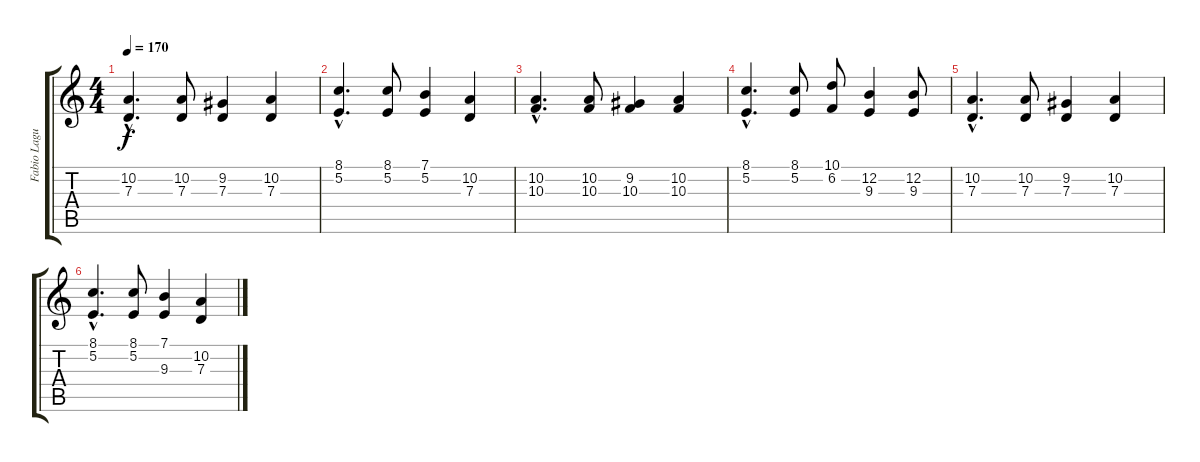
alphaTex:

\track ("Fabio Laguna" "Fabio Lagu") {instrument orchestrahit}
\staff {score tabs}
\tuning (E4 B3 G3 D3 A2 E2) {hide}
\ts (4 4)
\tempo 170
\clef g2
\ks c
(10.2{hac} 7.3{hac}).4{d dy f instrument orchestrahit} (10.2 7.3).8 (9.2 7.3).4 (10.2 7.3).4 |
(8.1{hac} 5.2{hac}).4{d} (8.1 5.2).8 (7.1 5.2).4 (10.2 7.3).4 |
(10.2{hac} 10.3{hac}).4{d} (10.2 10.3).8 (9.2 10.3).4 (10.2 10.3).4 |
(8.1{hac} 5.2{hac}).4{d} (8.1 5.2).8 (10.1 6.2).8 (12.2 9.3).4 (12.2 9.3).8 |
(10.2{hac} 7.3{hac}).4{d} (10.2 7.3).8 (9.2 7.3).4 (10.2 7.3).4 |
(8.1{hac} 5.2{hac}).4{d} (8.1 5.2).8 (7.1 9.3).4 (10.2 7.3).4
